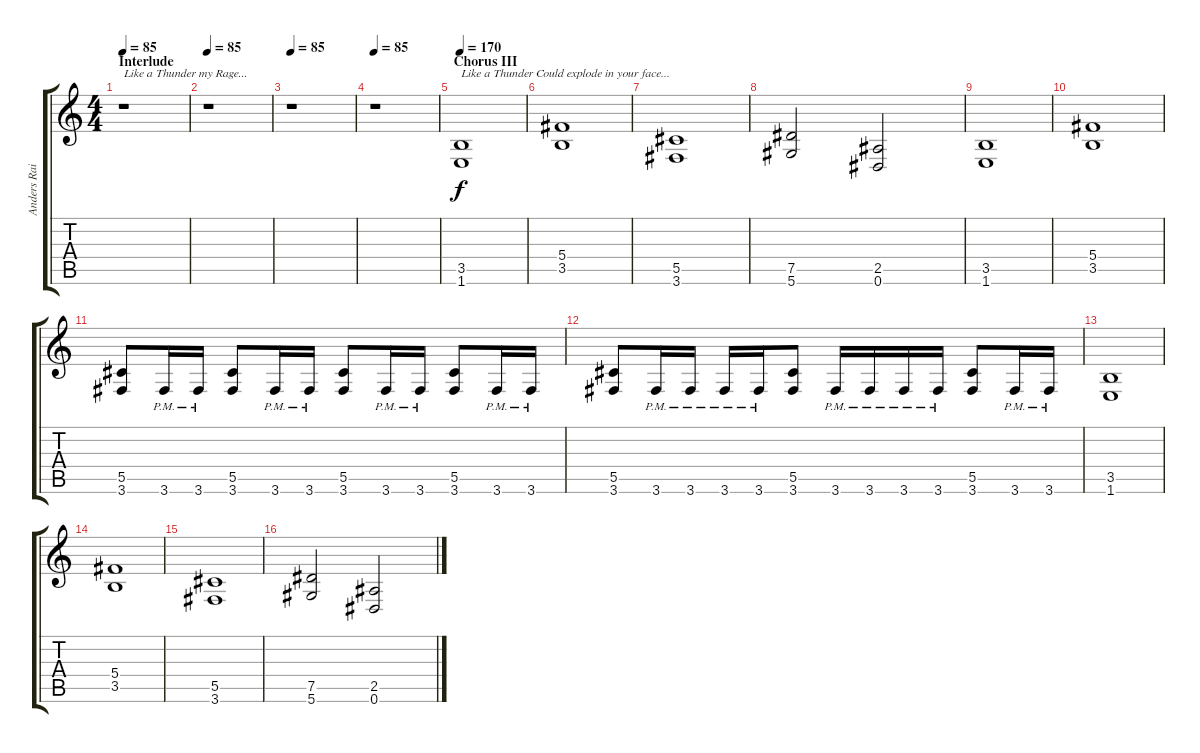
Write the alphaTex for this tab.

\track ("Anders Rain" "Anders Rai") {instrument distortionguitar}
\staff {score tabs}
\tuning (Eb4 Bb3 Gb3 Db3 Ab2 Eb2) {hide}
\ts (4 4)
\section ("" "Interlude")
\tempo 85
\clef g2
\ks c
r.1{txt "Like a Thunder my Rage..." dy f} |
\tempo 85
r.1 |
\tempo 85
r.1 |
\tempo 85
r.1 |
\section ("" "Chorus III")
\tempo 170
(3.5 1.6).1{txt "Like a Thunder Could explode in your face..." volume 16} |
(5.4 3.5).1 |
(5.5 3.6).1 |
(7.5 5.6).2 (2.5 0.6).2 |
(3.5 1.6).1 |
(5.4 3.5).1 |
(5.5 3.6).8 3.6{pm}.16 3.6{pm}.16 (5.5 3.6).8 3.6{pm}.16 3.6{pm}.16 (5.5 3.6).8 3.6{pm}.16 3.6{pm}.16 (5.5 3.6).8 3.6{pm}.16 3.6{pm}.16 |
(5.5 3.6).8 3.6{pm}.16 3.6{pm}.16 3.6{pm}.16 3.6{pm}.16 (5.5 3.6).8 3.6{pm}.16 3.6{pm}.16 3.6{pm}.16 3.6{pm}.16 (5.5 3.6).8 3.6{pm}.16 3.6{pm}.16 |
(3.5 1.6).1 |
(5.4 3.5).1 |
(5.5 3.6).1 |
(7.5 5.6).2 (2.5 0.6).2
